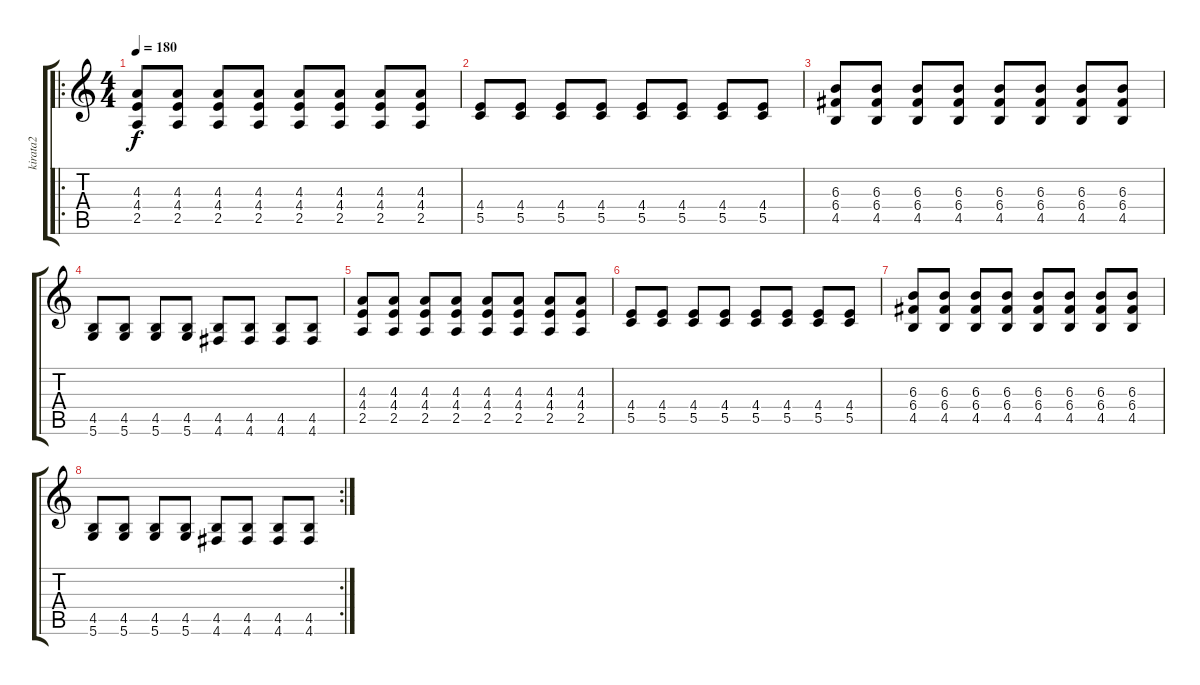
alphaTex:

\track ("kirata2" "kirata2") {instrument distortionguitar}
\staff {score tabs}
\tuning (D4 A3 F3 C3 G2 D2) {hide}
\ro
\ts (4 4)
\tempo 180
\clef g2
\ks c
(4.3 4.4 2.5).8{dy f} (4.3 4.4 2.5).8 (4.3 4.4 2.5).8 (4.3 4.4 2.5).8 (4.3 4.4 2.5).8 (4.3 4.4 2.5).8 (4.3 4.4 2.5).8 (4.3 4.4 2.5).8 |
(4.4 5.5).8 (4.4 5.5).8 (4.4 5.5).8 (4.4 5.5).8 (4.4 5.5).8 (4.4 5.5).8 (4.4 5.5).8 (4.4 5.5).8 |
(6.3 6.4 4.5).8 (6.3 6.4 4.5).8 (6.3 6.4 4.5).8 (6.3 6.4 4.5).8 (6.3 6.4 4.5).8 (6.3 6.4 4.5).8 (6.3 6.4 4.5).8 (6.3 6.4 4.5).8 |
(4.5 5.6).8 (4.5 5.6).8 (4.5 5.6).8 (4.5 5.6).8 (4.5 4.6).8 (4.5 4.6).8 (4.5 4.6).8 (4.5 4.6).8 |
(4.3 4.4 2.5).8 (4.3 4.4 2.5).8 (4.3 4.4 2.5).8 (4.3 4.4 2.5).8 (4.3 4.4 2.5).8 (4.3 4.4 2.5).8 (4.3 4.4 2.5).8 (4.3 4.4 2.5).8 |
(4.4 5.5).8 (4.4 5.5).8 (4.4 5.5).8 (4.4 5.5).8 (4.4 5.5).8 (4.4 5.5).8 (4.4 5.5).8 (4.4 5.5).8 |
(6.3 6.4 4.5).8 (6.3 6.4 4.5).8 (6.3 6.4 4.5).8 (6.3 6.4 4.5).8 (6.3 6.4 4.5).8 (6.3 6.4 4.5).8 (6.3 6.4 4.5).8 (6.3 6.4 4.5).8 |
\rc 2
(4.5 5.6).8 (4.5 5.6).8 (4.5 5.6).8 (4.5 5.6).8 (4.5 4.6).8 (4.5 4.6).8 (4.5 4.6).8 (4.5 4.6).8
